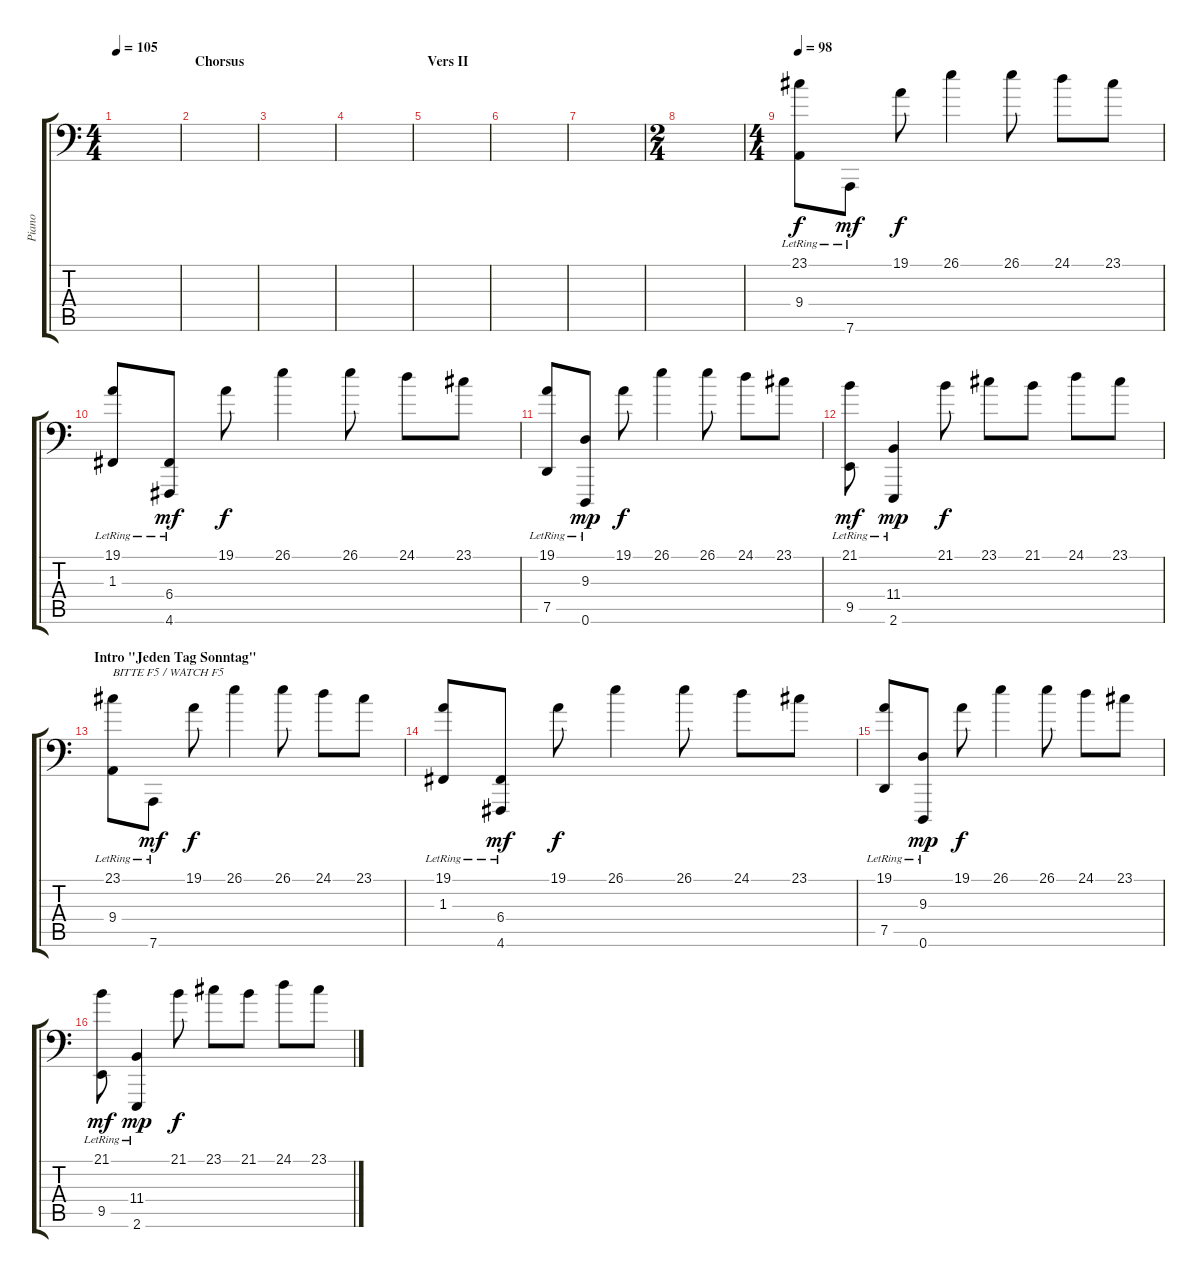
\track ("Piano" "Piano") {instrument acousticgrandpiano}
\staff {score tabs}
\tuning (D3 A2 F2 C2 G1 D1) {hide}
\ts (4 4)
\tempo 105
\clef f4
\ks c
|
\section ("" "Chorsus")
|
|
|
\section ("" "Vers II")
|
|
|
\ts (2 4)
|
\ts (4 4)
\tempo 98
(23.1{lr} 9.4{lr}).8 7.6{lr}.8{dy mf} 19.1.8{dy f} 26.1.4 26.1.8 24.1.8 23.1.8 |
(19.1{lr} 1.3{lr}).8 (6.4{lr} 4.6{lr}).8{dy mf} 19.1.8{dy f} 26.1.4 26.1.8 24.1.8 23.1.8 |
(19.1{lr} 7.5{lr}).8 (9.3{lr} 0.6{lr}).8{dy mp} 19.1.8{dy f} 26.1.4 26.1.8 24.1.8 23.1.8 |
(21.1{lr} 9.5{lr}).8{dy mf} (11.4{lr} 2.6{lr}).4{dy mp} 21.1.8{dy f} 23.1.8 21.1.8 24.1.8 23.1.8 |
\section ("" "Intro \"Jeden Tag Sonntag\"")
(23.1{lr} 9.4{lr}).8{txt "BITTE F5 / WATCH F5"} 7.6{lr}.8{dy mf} 19.1.8{dy f} 26.1.4 26.1.8 24.1.8 23.1.8 |
(19.1{lr} 1.3{lr}).8 (6.4{lr} 4.6{lr}).8{dy mf} 19.1.8{dy f} 26.1.4 26.1.8 24.1.8 23.1.8 |
(19.1{lr} 7.5{lr}).8 (9.3{lr} 0.6{lr}).8{dy mp} 19.1.8{dy f} 26.1.4 26.1.8 24.1.8 23.1.8 |
(21.1{lr} 9.5{lr}).8{dy mf} (11.4{lr} 2.6{lr}).4{dy mp} 21.1.8{dy f} 23.1.8 21.1.8 24.1.8 23.1.8
